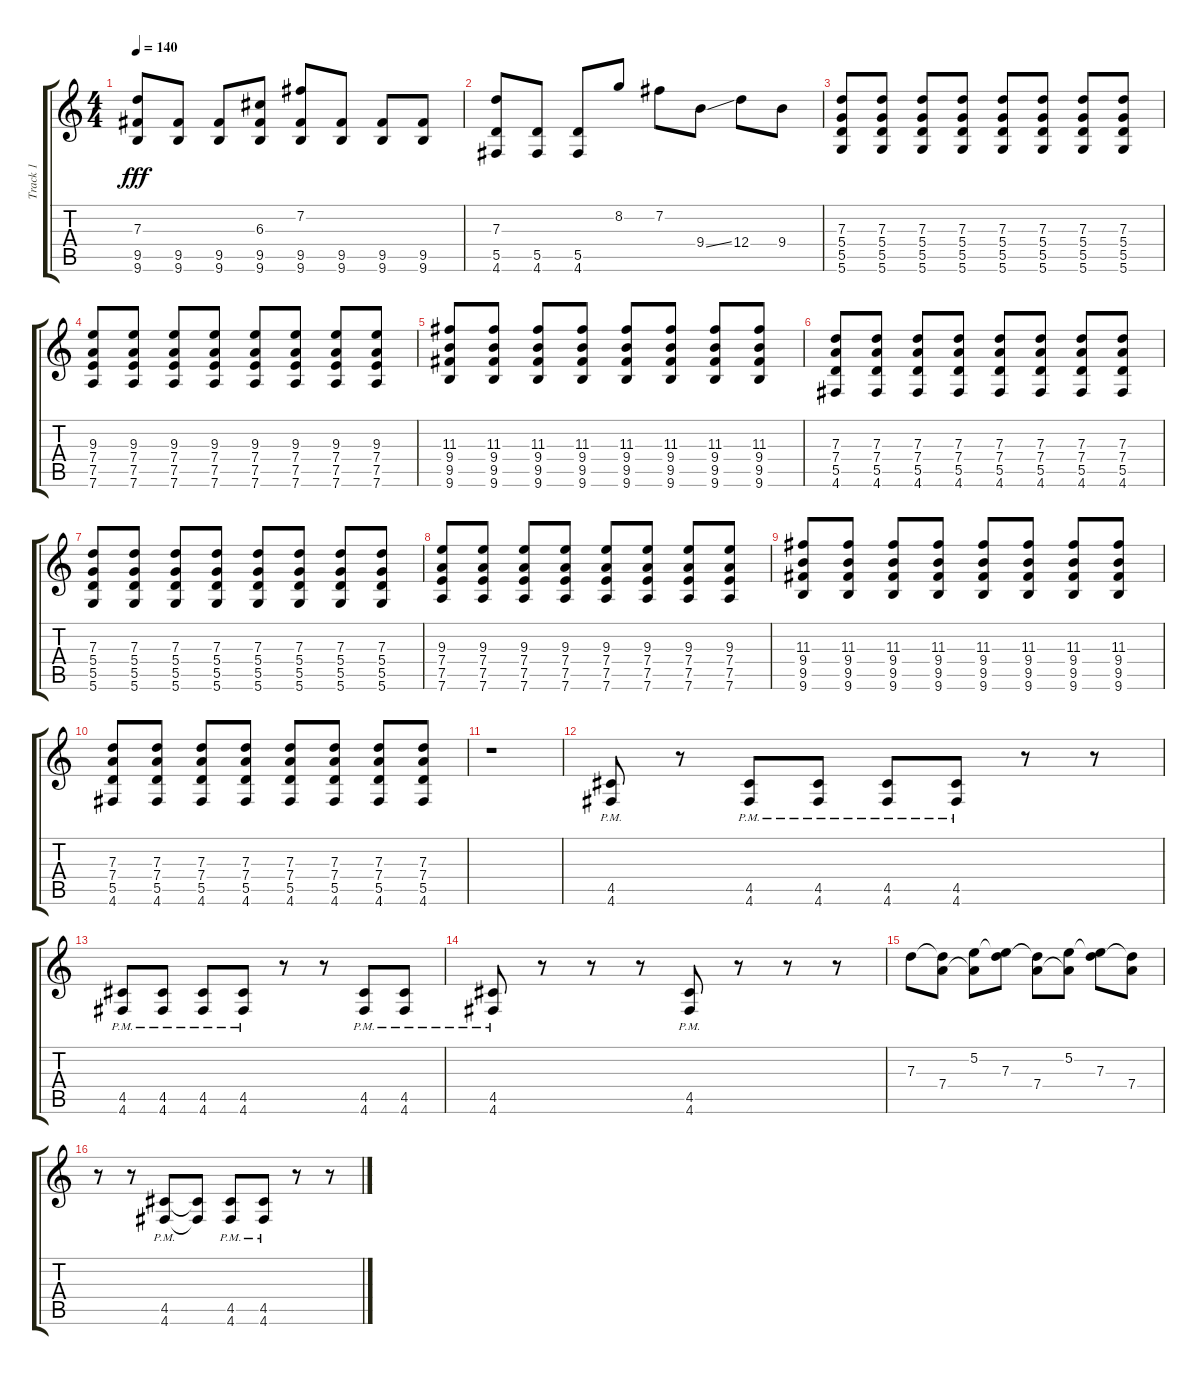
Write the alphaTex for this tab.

\track ("Track 1" "Track 1") {instrument distortionguitar}
\staff {score tabs}
\tuning (E4 B3 G3 D3 A2 D2) {hide}
\ts (4 4)
\tempo 140
\clef g2
\ks c
(7.3 9.5 9.6).8{dy fff} (9.5 9.6).8 (9.5 9.6).8 (6.3 9.5 9.6).8 (7.2 9.5 9.6).8 (9.5 9.6).8 (9.5 9.6).8 (9.5 9.6).8 |
(7.3 5.5 4.6).8 (5.5 4.6).8 (5.5 4.6).8 8.2.8 7.2.8 9.4{ss}.8 12.4.8 9.4.8 |
(7.3 5.4 5.5 5.6).8 (7.3 5.4 5.5 5.6).8 (7.3 5.4 5.5 5.6).8 (7.3 5.4 5.5 5.6).8 (7.3 5.4 5.5 5.6).8 (7.3 5.4 5.5 5.6).8 (7.3 5.4 5.5 5.6).8 (7.3 5.4 5.5 5.6).8 |
(9.3 7.4 7.5 7.6).8 (9.3 7.4 7.5 7.6).8 (9.3 7.4 7.5 7.6).8 (9.3 7.4 7.5 7.6).8 (9.3 7.4 7.5 7.6).8 (9.3 7.4 7.5 7.6).8 (9.3 7.4 7.5 7.6).8 (9.3 7.4 7.5 7.6).8 |
(11.3 9.4 9.5 9.6).8 (11.3 9.4 9.5 9.6).8 (11.3 9.4 9.5 9.6).8 (11.3 9.4 9.5 9.6).8 (11.3 9.4 9.5 9.6).8 (11.3 9.4 9.5 9.6).8 (11.3 9.4 9.5 9.6).8 (11.3 9.4 9.5 9.6).8 |
(7.3 7.4 5.5 4.6).8 (7.3 7.4 5.5 4.6).8 (7.3 7.4 5.5 4.6).8 (7.3 7.4 5.5 4.6).8 (7.3 7.4 5.5 4.6).8 (7.3 7.4 5.5 4.6).8 (7.3 7.4 5.5 4.6).8 (7.3 7.4 5.5 4.6).8 |
(7.3 5.4 5.5 5.6).8 (7.3 5.4 5.5 5.6).8 (7.3 5.4 5.5 5.6).8 (7.3 5.4 5.5 5.6).8 (7.3 5.4 5.5 5.6).8 (7.3 5.4 5.5 5.6).8 (7.3 5.4 5.5 5.6).8 (7.3 5.4 5.5 5.6).8 |
(9.3 7.4 7.5 7.6).8 (9.3 7.4 7.5 7.6).8 (9.3 7.4 7.5 7.6).8 (9.3 7.4 7.5 7.6).8 (9.3 7.4 7.5 7.6).8 (9.3 7.4 7.5 7.6).8 (9.3 7.4 7.5 7.6).8 (9.3 7.4 7.5 7.6).8 |
(11.3 9.4 9.5 9.6).8 (11.3 9.4 9.5 9.6).8 (11.3 9.4 9.5 9.6).8 (11.3 9.4 9.5 9.6).8 (11.3 9.4 9.5 9.6).8 (11.3 9.4 9.5 9.6).8 (11.3 9.4 9.5 9.6).8 (11.3 9.4 9.5 9.6).8 |
(7.3 7.4 5.5 4.6).8 (7.3 7.4 5.5 4.6).8 (7.3 7.4 5.5 4.6).8 (7.3 7.4 5.5 4.6).8 (7.3 7.4 5.5 4.6).8 (7.3 7.4 5.5 4.6).8 (7.3 7.4 5.5 4.6).8 (7.3 7.4 5.5 4.6).8 |
r.1 |
(4.5{pm} 4.6{pm}).8 r.8 (4.5{pm} 4.6{pm}).8 (4.5{pm} 4.6{pm}).8 (4.5{pm} 4.6{pm}).8 (4.5{pm} 4.6{pm}).8 r.8 r.8 |
(4.5{pm} 4.6{pm}).8 (4.5{pm} 4.6{pm}).8 (4.5{pm} 4.6{pm}).8 (4.5{pm} 4.6{pm}).8 r.8 r.8 (4.5{pm} 4.6{pm}).8 (4.5{pm} 4.6{pm}).8 |
(4.5{pm} 4.6{pm}).8 r.8 r.8 r.8 (4.5{pm} 4.6{pm}).8 r.8 r.8 r.8 |
7.3.8 (7.3{t} 7.4).8 (5.2 7.4{t}).8 (5.2{t} 7.3).8 (7.3{t} 7.4).8 (5.2 7.4{t}).8 (5.2{t} 7.3).8 (7.3{t} 7.4).8 |
r.8 r.8 (4.5{pm} 4.6{pm}).8 (4.5{t} 4.6{t}).8 (4.5{pm} 4.6{pm}).8 (4.5{pm} 4.6{pm}).8 r.8 r.8
